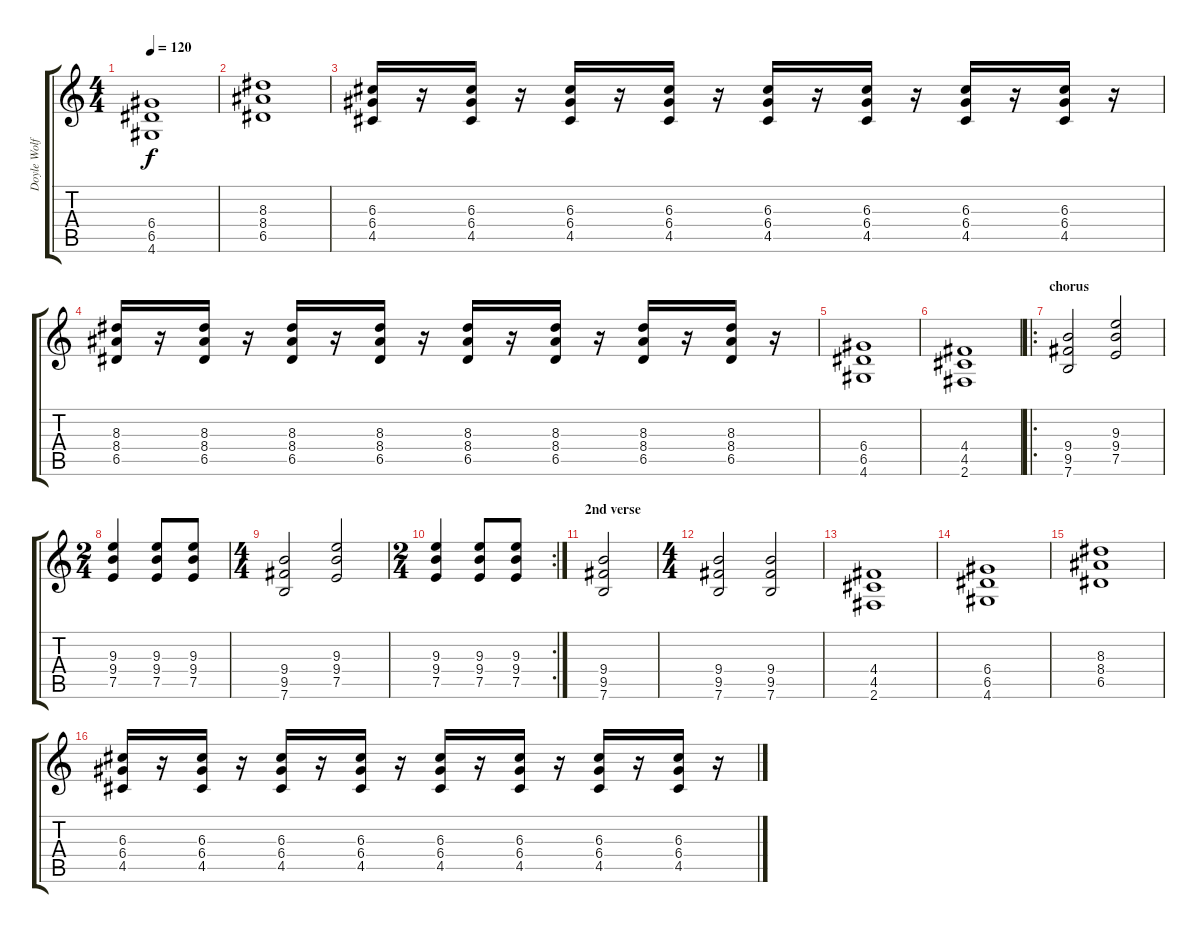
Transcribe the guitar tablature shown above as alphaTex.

\track ("Doyle Wolfgang" "Doyle Wolf") {instrument distortionguitar}
\staff {score tabs}
\tuning (E4 B3 G3 D3 A2 E2) {hide}
\ts (4 4)
\tempo 120
\clef g2
\ks c
(6.4 6.5 4.6).1{dy f} |
(8.3 8.4 6.5).1 |
(6.3 6.4 4.5).16 r.16 (6.3 6.4 4.5).16 r.16 (6.3 6.4 4.5).16 r.16 (6.3 6.4 4.5).16 r.16 (6.3 6.4 4.5).16 r.16 (6.3 6.4 4.5).16 r.16 (6.3 6.4 4.5).16 r.16 (6.3 6.4 4.5).16 r.16 |
(8.3 8.4 6.5).16 r.16 (8.3 8.4 6.5).16 r.16 (8.3 8.4 6.5).16 r.16 (8.3 8.4 6.5).16 r.16 (8.3 8.4 6.5).16 r.16 (8.3 8.4 6.5).16 r.16 (8.3 8.4 6.5).16 r.16 (8.3 8.4 6.5).16 r.16 |
(6.4 6.5 4.6).1 |
(4.4 4.5 2.6).1 |
\ro
\section ("" "chorus")
(9.4 9.5 7.6).2 (9.3 9.4 7.5).2 |
\ts (2 4)
(9.3 9.4 7.5).4 (9.3 9.4 7.5).8 (9.3 9.4 7.5).8 |
\ts (4 4)
(9.4 9.5 7.6).2 (9.3 9.4 7.5).2 |
\rc 2
\ts (2 4)
(9.3 9.4 7.5).4 (9.3 9.4 7.5).8 (9.3 9.4 7.5).8 |
\section ("" "2nd verse")
(9.4 9.5 7.6).2 |
\ts (4 4)
(9.4 9.5 7.6).2 (9.4 9.5 7.6).2 |
(4.4 4.5 2.6).1 |
(6.4 6.5 4.6).1 |
(8.3 8.4 6.5).1 |
(6.3 6.4 4.5).16 r.16 (6.3 6.4 4.5).16 r.16 (6.3 6.4 4.5).16 r.16 (6.3 6.4 4.5).16 r.16 (6.3 6.4 4.5).16 r.16 (6.3 6.4 4.5).16 r.16 (6.3 6.4 4.5).16 r.16 (6.3 6.4 4.5).16 r.16
